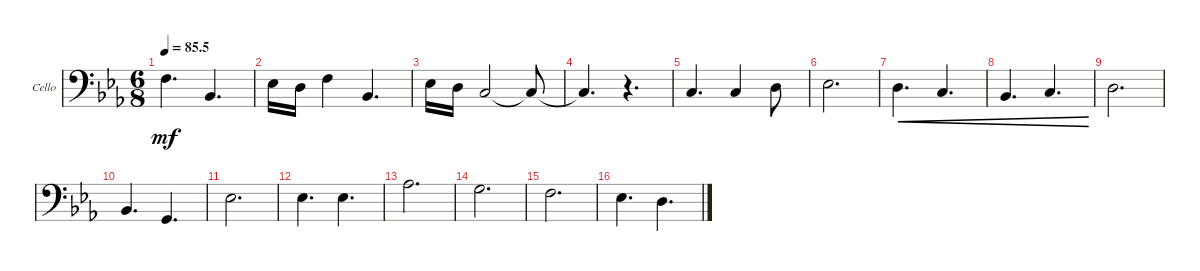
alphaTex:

\defaultSystemsLayout 4
\bracketExtendMode groupsimilarinstruments
\firstSystemTrackNameOrientation horizontal
\otherSystemsTrackNameOrientation horizontal
\track ("Cello" "Cello") {instrument cello}
\staff {score}
\tuning (A3 D3 G2 C2)
\ts (6 8)
\tempo
85.5
\accidentals auto
\clef f4
\ottava regular
\simile none
\ks eb
10.3.4{d dy mf} 3.3.4{d} |
8.3.16 7.3.16 10.3.4 3.3.4{d} |
8.3.16 7.3.16 5.3.2 5.3{t}.8 |
5.3{t}.4{d} r.4{d} |
5.3.4{d} 5.3.4 7.3.8 |
8.3.2{d} |
7.3.4{d cre} 5.3.4{d cre} |
3.3.4{d cre} 5.3.4{d cre} |
7.3.2{d} |
3.3.4{d} 0.3.4{d} |
8.3.2{d} |
8.3.4{d} 8.3.4{d} |
13.3.2{d} |
5.2.2{d} |
3.2.2{d} |
1.2.4{d} 0.2.4{d}
